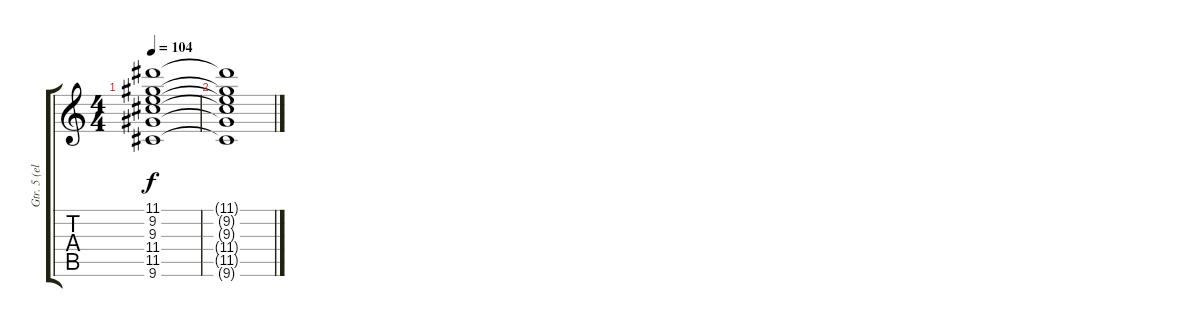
\track ("Gtr. 5 (elec.)" "Gtr. 5 (el") {instrument overdrivenguitar}
\staff {score tabs}
\tuning (E4 B3 G3 D3 A2 E2) {hide}
\ts (4 4)
\tempo 104
\clef g2
\ks c
(11.1{t} 9.2{t} 9.3{t} 11.4{t} 11.5{t} 9.6{t}).1{dy f} |
(11.1{t} 9.2{t} 9.3{t} 11.4{t} 11.5{t} 9.6{t}).1
